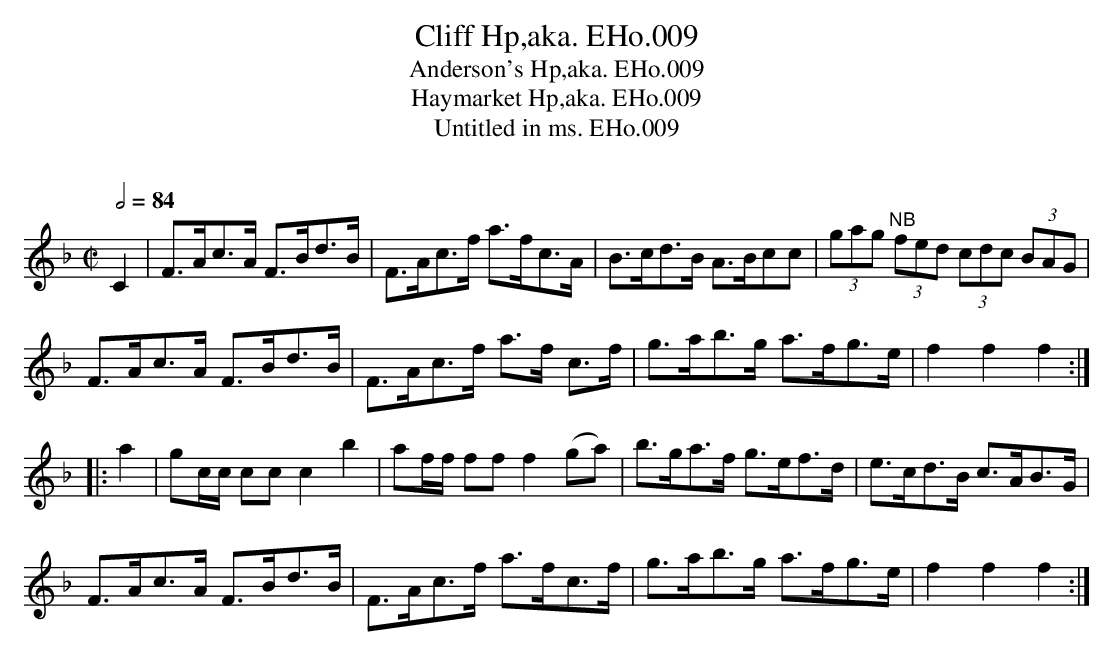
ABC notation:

X:1
T:Cliff Hp,aka. EHo.009
T:Anderson's Hp,aka. EHo.009
T:Haymarket Hp,aka. EHo.009
T:Untitled in ms. EHo.009
M:C|
L:1/8
Q:1/2=84
O:
K:F
C2 | F>Ac>A F>Bd>B | F>Ac>f a>fc>A | B>cd>B A>Bcc | (3gag "NB"(3fed (3cdc (3BAG |
F>Ac>A F>Bd>B | F>Ac>f a>f c>f | g>ab>g a>fg>e | f2f2f2 :|
|: a2 | gc/c/ ccc2b2 | af/f/ fff2(ga) | b>ga>f  g>ef>d | e>cd>B c>AB>G |
F>Ac>A F>Bd>B | F>Ac>f a>fc>f | g>ab>g a>fg>e | f2f2f2 :|
